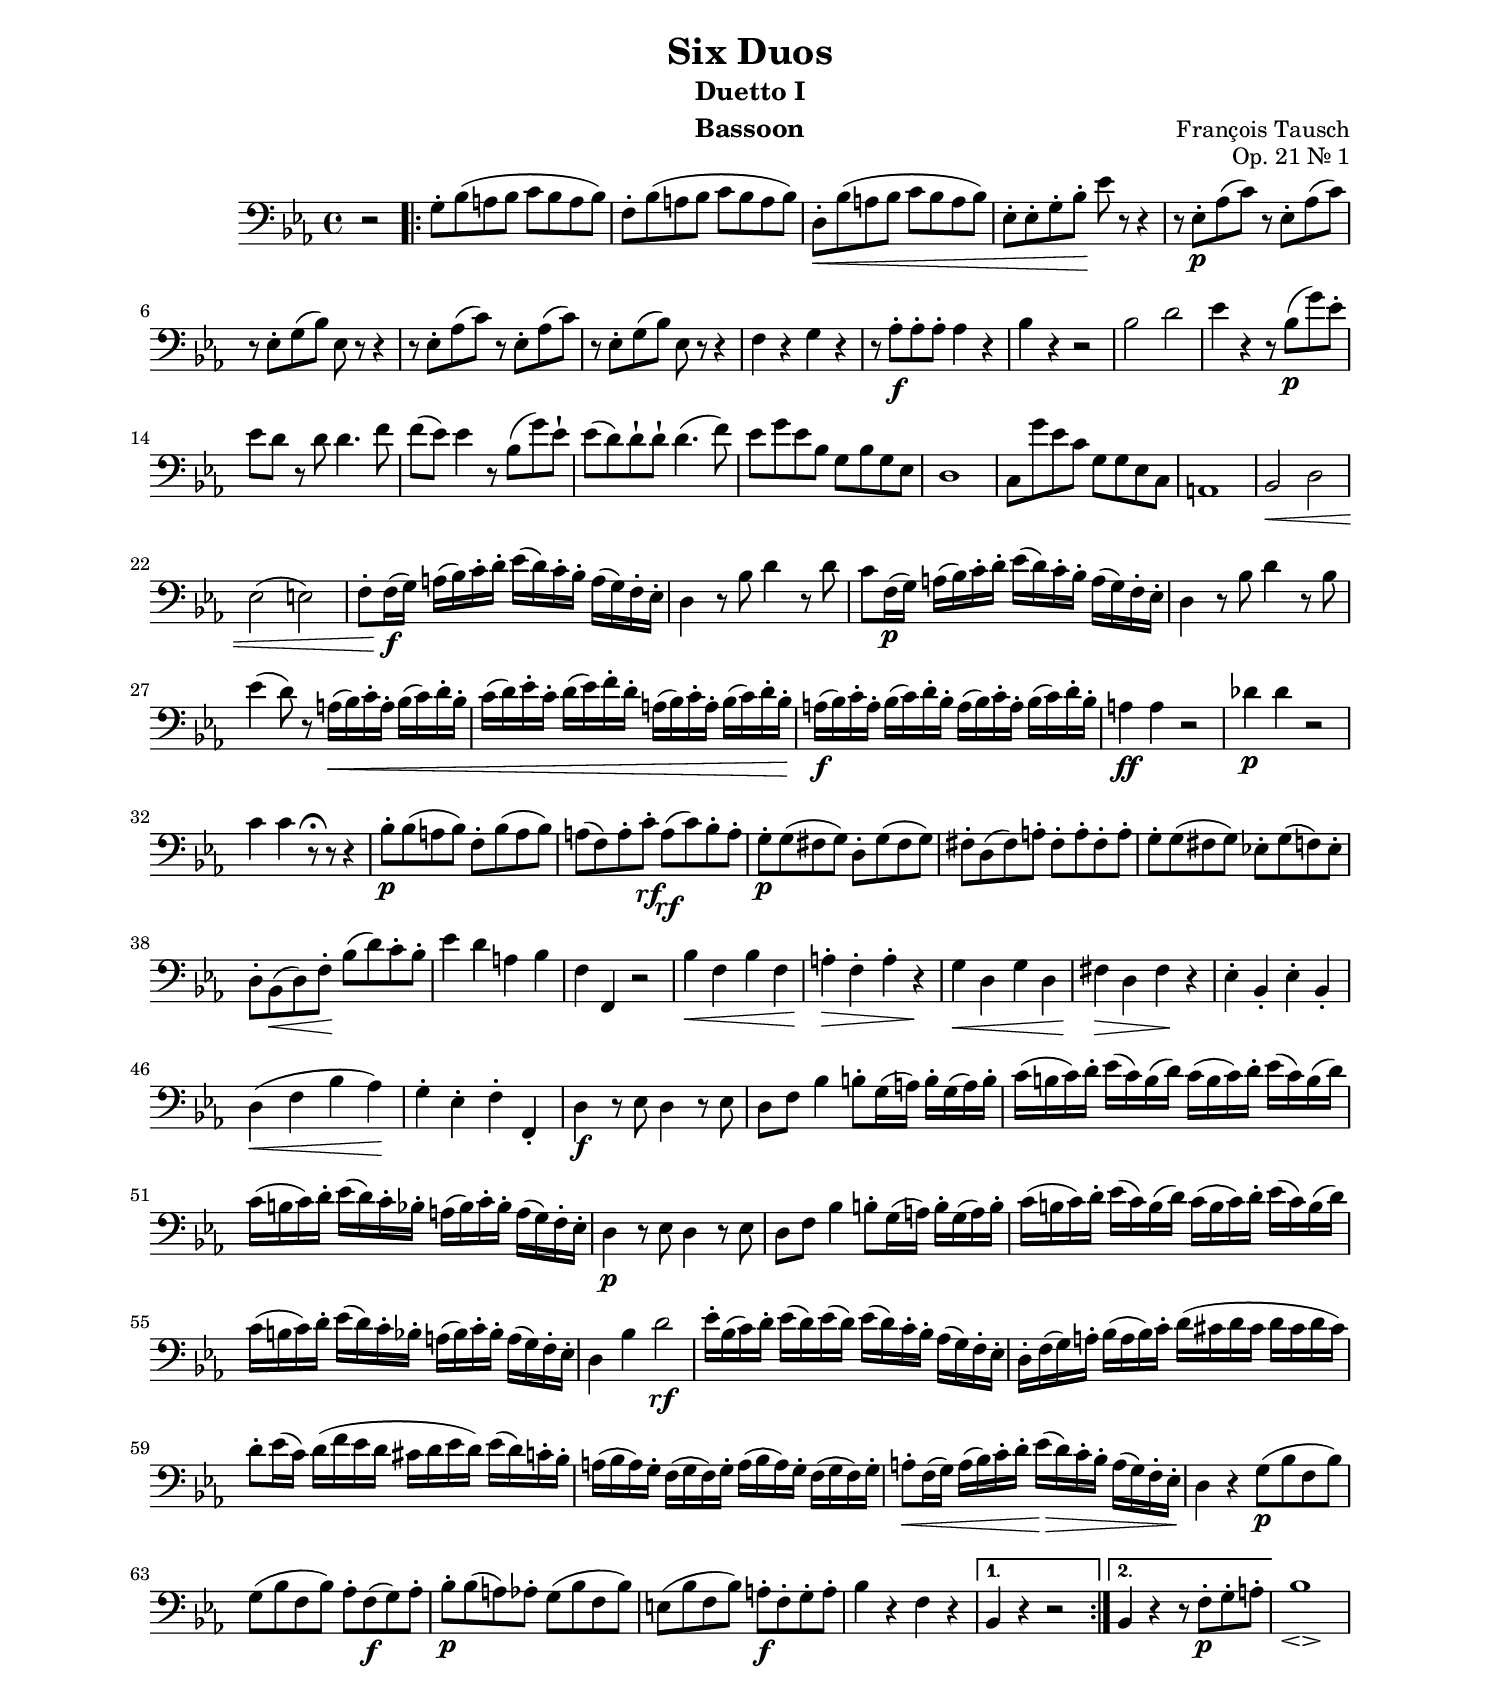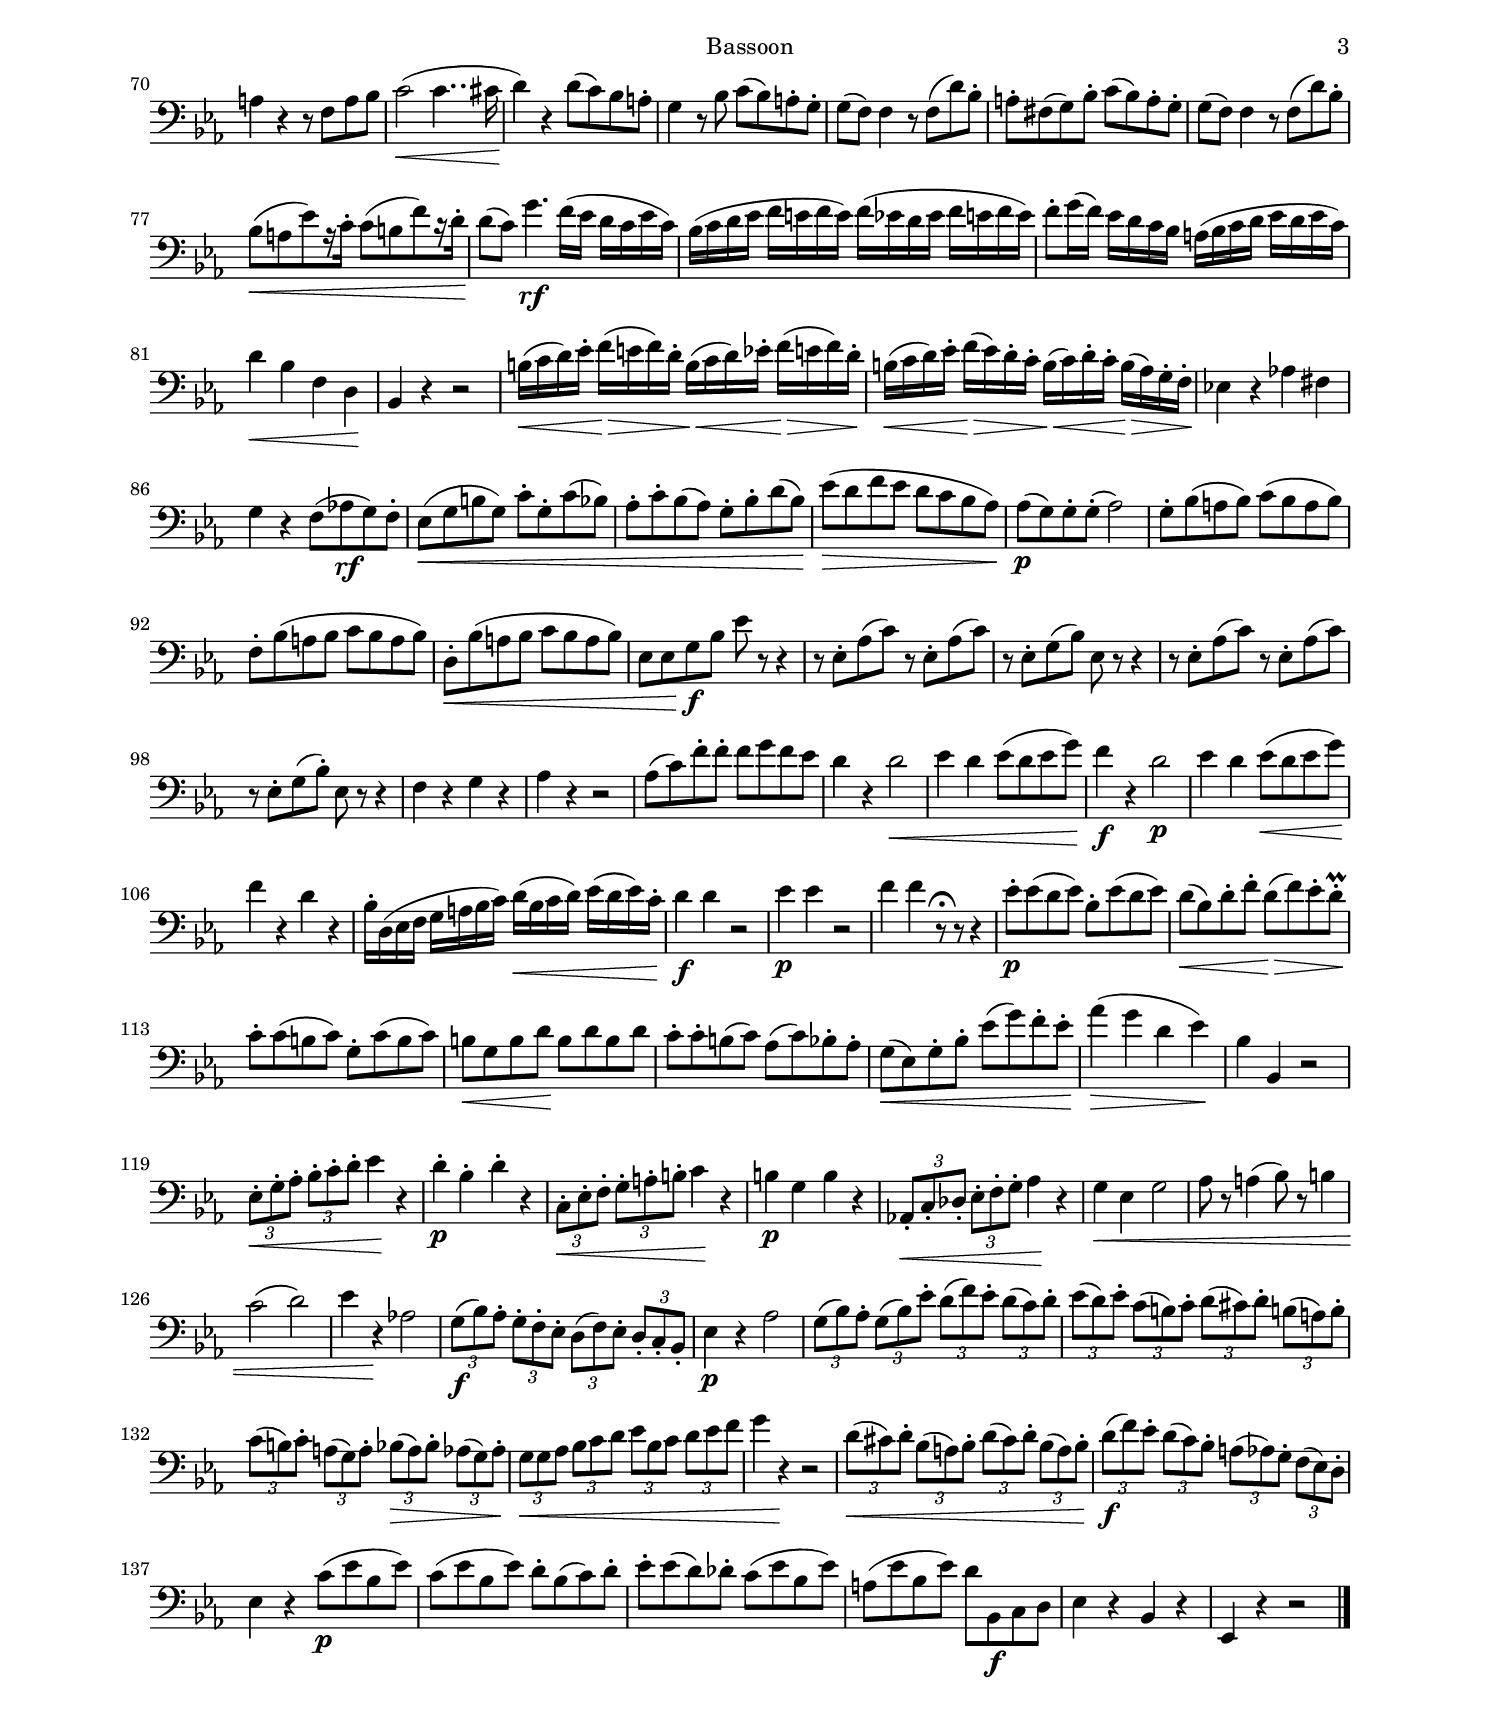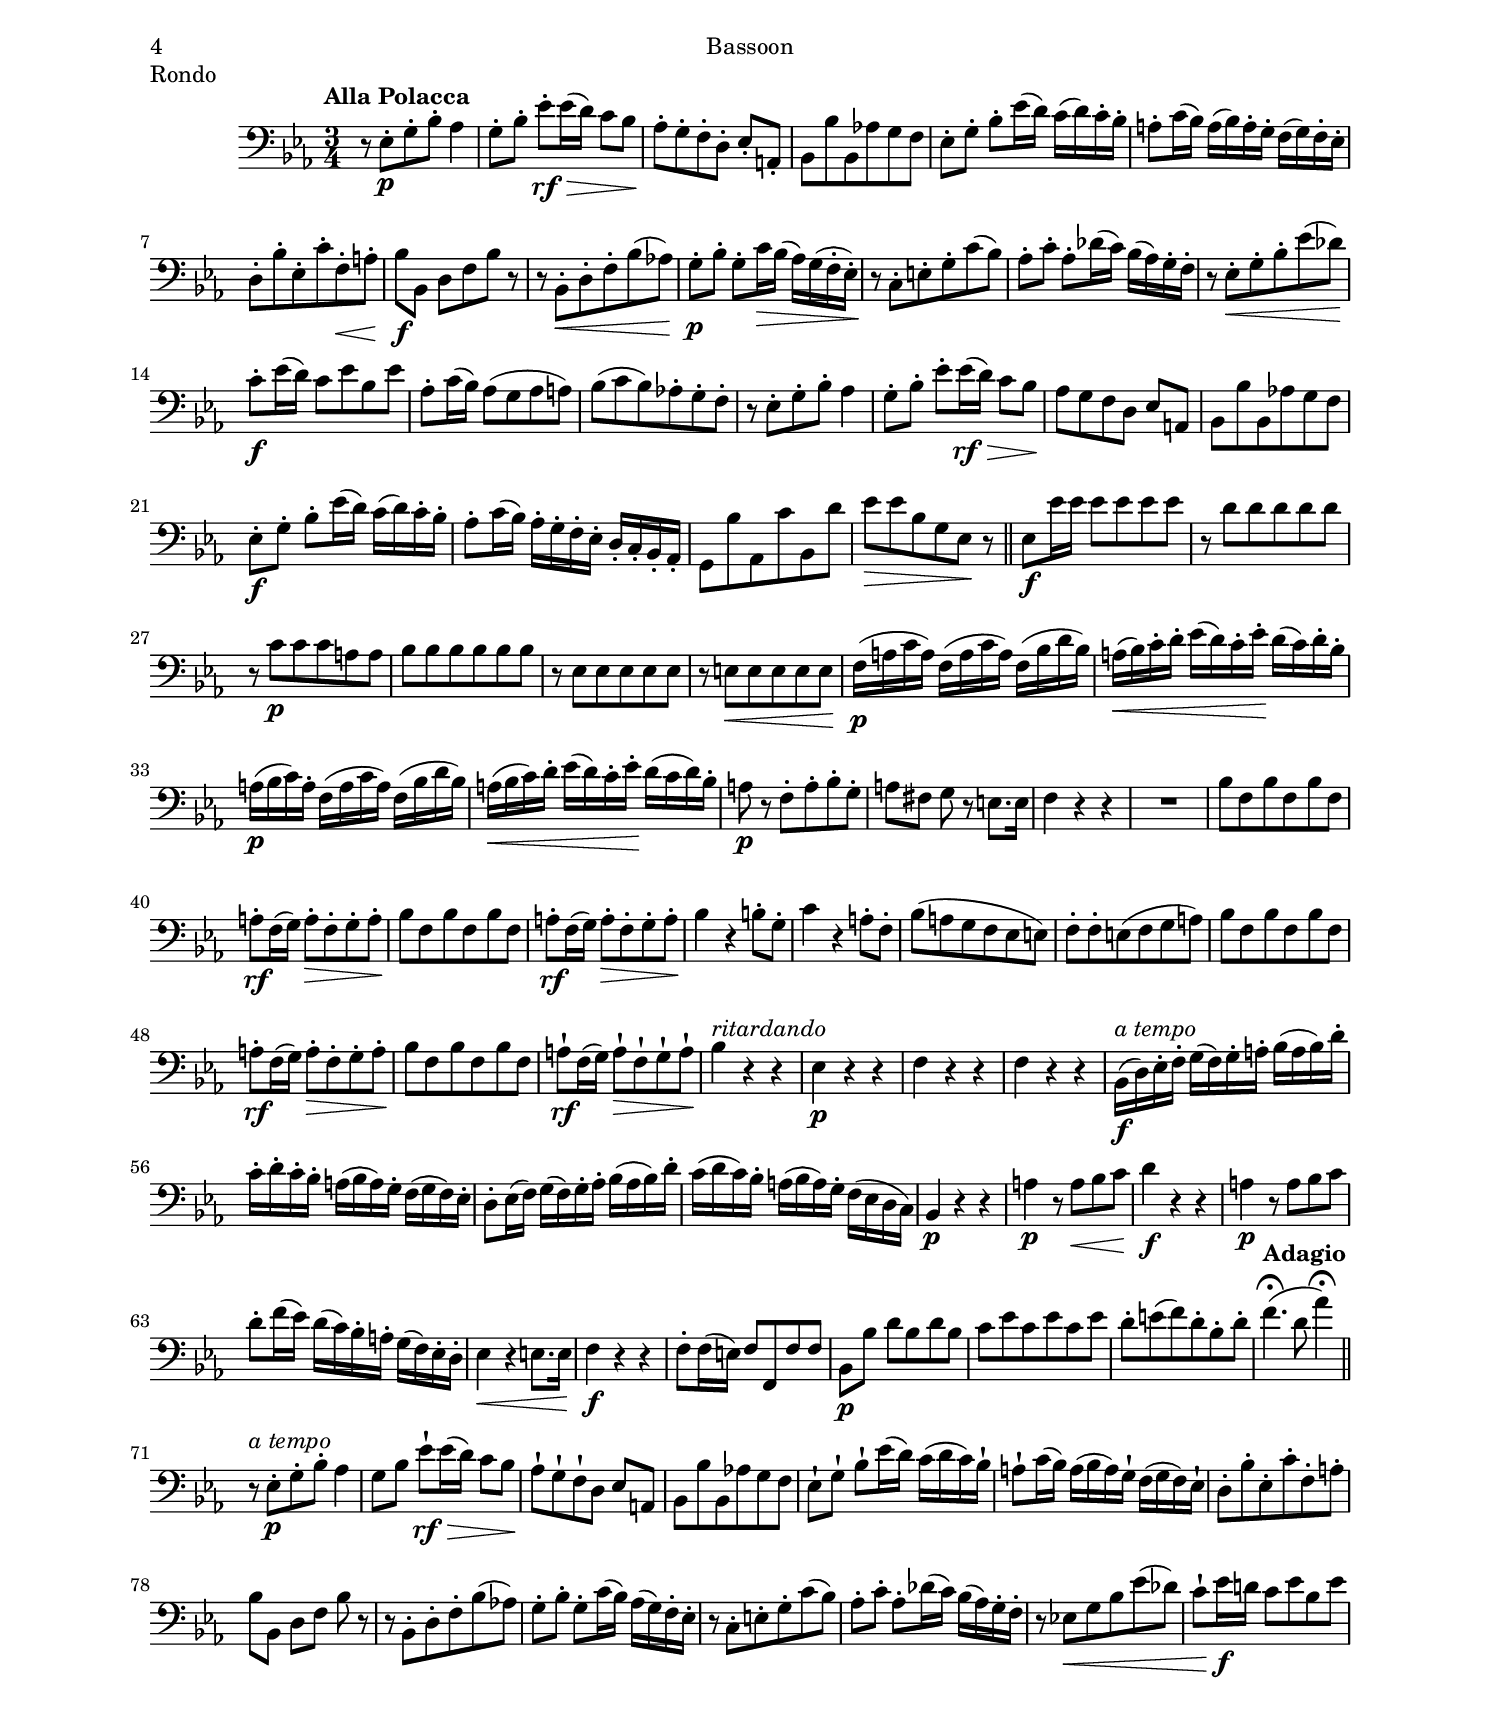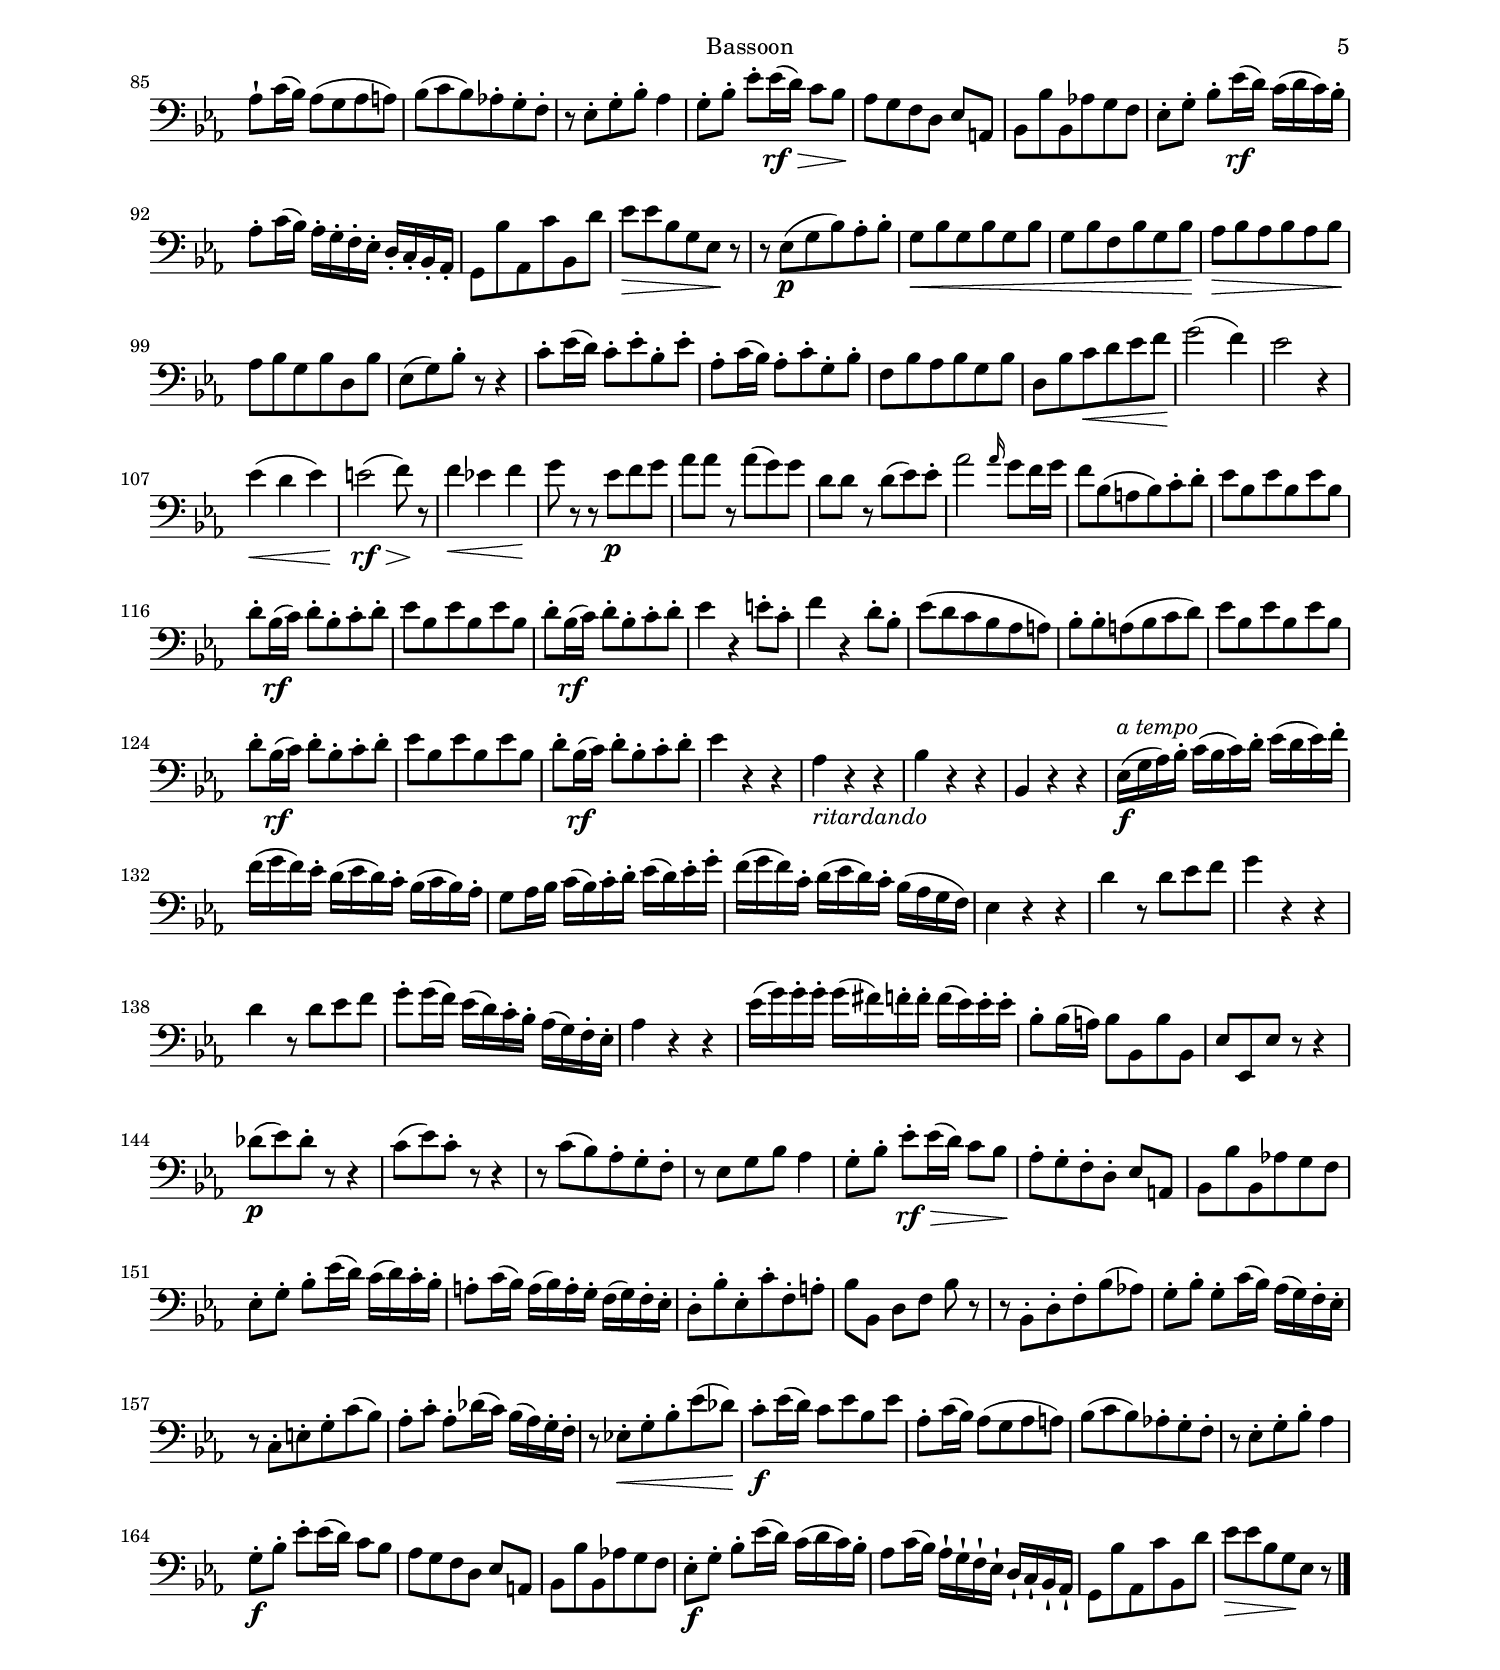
\version "2.19.64"
\pointAndClickOff

\include "../defs.ly"
OneOneBassoon = \relative g {
    \clef "bass"
    \key es \major
    \time 4/4
    \partial 2 r2
    \repeat volta 2 {
        \tempo 4=120
        g8 -. bes8 ( a8 bes8 c8 bes8 a8 bes8 ) | % 2
        f8 -. bes8 ( a8 bes8 c8 bes8 a8 bes8 ) | % 3
        d,8 -. \< bes'8 ( a8 bes8 c8 bes8 a8 bes8 ) | % 4
        es,8 -. es8 -. g8 -. bes8 -. \! es8 r8 r4 | % 5
        r8 es,8 -. \p as8 ( c8 ) r8 es,8 -. as8 ( c8 ) | % 6
        r8 es,8 -. g8 ( bes8 ) es,8 r8 r4 | % 7
        r8 es8 -. as8 ( c8 ) r8 es,8 -. as8 ( c8 ) | % 8
        r8 es,8 -. g8 ( bes8 ) es,8 r8 r4 | % 9
        f4 r4 g4 r4 | \barNumberCheck #10
        r8 as8 -. \f as8 -. as8 -. as4 r4 | % 11
        bes4 r4 r2 | % 12
        bes2 d2 | % 13
        es4 r4 r8 bes8 \p ( g'8 ) es8 -. | % 14
        ees8 d8 r8 d8 d4. f8 | % 15
        f8 ( es8 ) es4 r8 bes8 ( g'8 ) es8 -! | % 16
        es8 ( d8 ) d8 -! d8 -! d4. ( f8 ) | % 17
        es8 g8 es8 bes8 g8 bes8 g8 es8 | % 18
        d1 | % 19
        c8 g''8 es8 c8 g8 g8 es8 c8 | \barNumberCheck #20
        a1 | % 21
        bes2 \< d2 | % 22
        es2 ( e2 ) | % 23
        f8 -. f16 \f ( g16 ) a16 ( bes16 ) c16 -. d16 -. es16 ( d16 ) c16
        -. bes16 -. a16 ( g16 ) f16 -. es16 -. | % 24
        d4 r8 bes'8 d4 r8 d8 | % 25
        c8 f,16 \p ( g16 ) a16 ( bes16 ) c16 -. d16 -. es16 ( d16 ) c16 -.
        bes16 -. a16 ( g16 ) f16 -. es16 -. | % 26
        d4 r8 bes'8 d4 r8 bes8 | % 27
        es4 ( d8 ) r8 a16 \< ( bes16 ) c16 -. a16 -. bes16 ( c16 ) d16 -.
        bes16 -. | % 28
        c16 ( d16 ) es16 -. c16 -. d16 ( es16 ) f16 -. d16 -. a16 ( bes16
        ) c16 -. a16 -. bes16 ( c16 ) d16 -. bes16 -. | % 29
        a16 \f ( bes16 ) c16 -. a16 -. bes16 ( c16 ) d16 -. bes16 -. a16 (
        bes16 ) c16 -. a16 -. bes16 ( c16 ) d16 -. bes16 -. |
        \barNumberCheck #30
        a4 \ff a4 r2 | % 31
        des4 \p des4 r2 | % 32
        c4 c4 r8 ^\fermata r8 r4 | % 33
        bes8 -. \p bes8 ( a8 bes8 ) f8 -. bes8 ( a8 bes8 ) | % 34
        a8 ( f8 ) a8 -. c8 -. \rf a8 \rf ( c8 ) bes8 -. a8 -. | % 35
        g8 -. \p g8 ( fis8 g8 ) d8 -. g8 ( fis8 g8 ) | % 36
        fis8 -. d8 ( fis8 ) a8 -. fis8 -. a8 -. fis8 -. a8 -. | % 37
        g8 -. g8 ( fis8 g8 ) es!8 -. g8 ( f8 ) es8 -. | % 38
        d8 -. bes8 \< ( d8 ) f8 -. \! bes8 ( d8 ) c8 -. bes8 -. | % 39
        es4 d4 a4 bes4 | \barNumberCheck #40
        f4 f,4 r2 | % 41
        bes'4 \< f4 bes4 f4 | % 42
        a4 -. \> f4 -. a4 -. r4 \! | % 43
        g4 \< d4 g4 d4 | % 44
        fis4 \> d4 fis4 \! r4 | % 45
        es4 -. bes4 -. es4 -. bes4 -. | % 46
        d4 \< ( f4 bes4 as4 ) \! | % 47
        g4 -. es4 -. f4 -. f,4 -. | % 48
        d'4 \f r8 es8 d4 r8 es8 | % 49
        d8 f8 bes4 b8 -. g16 ( a16 ) b16 -. g16 ( a16 ) b16 -. |
        \barNumberCheck #50
        c16 ( b16 c16 ) d16 -.
            es16 ( c16 ) b16 ( d16 )
            c16 ( b16 c16 ) d16 -.
            es16 ( c16 ) b16 ( d16 ) | % 51
        c16 ( b16 c16 ) d16 -.
            es16 ( d16 ) c16 -. bes16 -.
            a16 ( bes16 ) c16 -. bes16 -.
            a16 ( g16 ) f16 -. es16 -. | % 52
        d4 \p r8 es8 d4 r8 es8 | % 53
        d8 f8
            bes4
            b8 -. g16 ( a16 )
            b16 -. g16 ( a16 ) b16 -. | % 54
        c16 ( b16 c16 ) d16 -.
            es16 ( c16 ) b16 ( d16 )
            c16 ( b16 c16 ) d16 -.
            es16 ( c16 ) b16 ( d16 ) | % 55
        c16 ( b16 c16 ) d16 -.
            es16 ( d16 ) c16 -. bes16 -.
            a16 ( bes16 ) c16 -. bes16 -.
            a16 ( g16 ) f16 -. es16 -. | % 56
        d4 bes'4 d2 \rf | % 57
        es16 -. bes16 ( c16 ) d16 -. es16 ( d16 ) es16 ( d16 ) es16 ( d16
        ) c16 -. bes16 -. as16 ( g16 ) f16 -. es16 -. | % 58
        d16 -. f16 ( g16 ) a16 -. bes16 ( a16 bes16 ) c16 -. d16 ( cis16
        d16 cis16 d16 cis16 d16 cis16 ) | % 59
        d8 -. es16 ( c16 ) d16 ( f16 es16 d16 cis16 d16 es16 d16 ) es16
        ( d16 ) c16 -. bes16 -. | \barNumberCheck #60
        a16 ( bes16 a16 ) g16 -. f16 ( g16 f16 ) g16 -. a16 ( bes16 a16
        ) g16 -. f16 ( g16 f16 ) g16 -. | % 61
        a8 -. \< f16 ( g16 )
            a16 ( bes16 ) c16 -. d16 -.
            es16 ( \> d16 ) c16 -. bes16 -.
            a16 ( g16 ) f16 -. es16 -. | % 62
        d4 \! r4 g8 \p ( bes8 f8 bes8 ) | % 63
        g8 ( bes8 f8 bes8 ) as8 -. f8 \f ( g8 ) as8 -. | % 64
        bes8 -. \p bes8 ( a8 ) as8 -. g8 ( bes8 f8 bes8 ) | % 65
        e,8 ( bes'8 f8 bes8 ) a8 -. \f f8 -. g8 -. a8 -. | % 66
        bes4 r4 f4 r4 }
    \alternative { {
            | % 67
            bes,4 r4 r2 }
       {
            | % 68
            bes4 r4 r8 f'8 -. \p g8 -. a8 -. }
        } | % 69
    bes1 _\espressivo | \barNumberCheck #70
    a4 r4 r8 f8 a8 bes8 | % 71
    c2 \< ( c4.. cis16 \! | % 72
    d4 ) r4 d8 ( c8 ) bes8 a8 -. | % 73
    g4 r8 bes8 c8 ( bes8 ) a8 -. g8 -. | % 74
    g8 ( f8 ) f4 r8 f8 ( d'8 ) bes8 -. | % 75
    a8 -. fis8 ( g8 ) bes8 -. c8 ( bes8 ) a8 -. g8 -. | % 76
    g8 ( f8 ) f4 r8 f8 ( d'8 ) bes8 -. | % 77
    bes8 \< ( [ a8 es'8 ) r16 c16 -. ] c8 [ ( b8 f'8 ) r16 d16 -. ] \! | % 78
    d8 ( c8 ) g'4. \rf f16 ( es16 d16 c16 es16 c16 ) | % 79
    bes16 ( c16 d16 es16 f16 e16 f16 e16 ) f16 ( es16 d16 es16 f16 e16 f16
    e16 ) | \barNumberCheck #80
    f8 -. g16 ( f16 ) es16 d16 c16 bes16 a16 ( bes16 c16 d16 es16 d16 es16
    c16 ) | % 81
    d4 \< bes4 f4 d4 \! | % 82
    bes4 r4 r2 | % 83
    b'16 ( \< c16 d16 ) es16 -.
        f16 ( \> e16 f16 ) d16 -.
        b16 \< ( c16 d16 ) es16 -.
        f16 \> ( e16 f16 ) d16 -. | % 84
    b16 \< ( c16 d16 ) es16 -.
        f16 \> ( es16 ) d16 -. c16 -.
        b16 \< ( c16 ) d16 -. c16 -.
        b16 \> ( as16 ) g16 -. f16 -. \! | % 85
    es!4 r4 as!4 fis4 | % 86
    g4 r4 f8 ( as!8 \rf g8 ) f8 -. | % 87
    es8 \< ( g8 b8 g8 ) c8 -. g8 -. c8 ( bes8 ) | % 88
    as8 -. c8 -. bes8 ( as8 ) g8 -. bes8 -. d8 ( bes8 ) | % 89
    es8 \> ( d8 f8 es8 d8 c8 bes8 as8 ) | \barNumberCheck #90
    as8 \p ( g8 ) g8 -. g8 ( -. as2 ) | % 91
    g8 -. bes8 ( a8 bes8 ) c8 ( bes8 a8 bes8 ) | % 92
    f8 -. bes8 ( a8 bes8 c8 bes8 a8 bes8 ) | % 93
    d,8 -. \< bes'8 ( a8 bes8 c8 bes8 a8 bes8 ) | % 94
    es,8 es8 g8 \f bes8 es8 r8 r4 | % 95
    r8 es,8 -. as8 ( c8 ) r8 es,8 -. as8 ( c8 ) | % 96
    r8 es,8 -. g8 ( bes8 ) es,8 r8 r4 | % 97
    r8 es8 -. as8 ( c8 ) r8 es,8 -. as8 ( c8 ) | % 98
    r8 es,8 -. g8 ( bes8 ) -. es,8 r8 r4 | % 99
    f4 r4 g4 r4 | \barNumberCheck #100
    as4 r4 r2 | % 101
    as8 ( c8 ) f8 -. f8 -. f8 g8 f8 es8 | % 102
    d4 r4 d2 \< | % 103
    es4 d4 es8 ( d8 es8 g8 ) | % 104
    f4 \f r4 d2 \p | % 105
    es4 d4 es8 \< ( d8 es8 g8 ) \! | % 106
    f4 r4 d4 r4 | % 107
    bes16 -. d,16 ( es16 f16
        g16 a16 bes16 c16 )
        d16 \< ( bes16 c16 d16 )
        es16 ( d16 es16 ) c16 -. | % 108
    d4 \f d4 r2 | % 109
    es4 \p es4 r2 | \barNumberCheck #110
    f4 f4 r8 ^\fermata r8 r4 | % 111
    es8 -. \p es8 ( d8 es8 ) bes8 -. es8 ( d8 es8 ) | % 112
    d8 \< ( bes8 ) d8 -. f8 -. d8 \> ( f8 ) es8 -. d8 \! \prall -. | % 113
    c8 -. c8 ( b8 c8 ) g8 -. c8 ( b8 c8 ) | % 114
    b8 \< g8 b8 d8 \! b8 d8 b8 d8 | % 115
    c8 -. c8 -. b8 ( c8 ) as8 ( c8 ) bes8 -. as8 -. | % 116
    g8 \< ( es8 ) g8 -. bes8 -. es8 ( g8 ) f8 -. es8 -. | % 117
    as4 \> ( g4 d4 es4 ) \! | % 118
    bes4 bes,4 r2 | % 119
    \times 2/3 { es8 -. \< g8 -. as8 -. }
        \times 2/3 { bes8 -. c8 -. d8 -. }
        es4 \! r4 | \barNumberCheck #120
    d4 -. \p bes4 -. d4 -. r4 | % 121
    \times 2/3 { c,8 -. \< es8 -. f8 -. }
        \times 2/3 { g8 -. a8 -. b8 -. }
        c4 \! r4 | % 122
    b4 \p g4 b4 r4 | % 123
    \times 2/3 { as,!8 \< -. c8 -. des8 -. }
        \times 2/3 { es8 -. f8 -. g8 -. }
        as4 \! r4 | % 124
    g4 \< es4 g2 | % 125
    as8 r8 a4 ( bes8 ) r8 b4 | % 126
    c2 ( d2 ) | % 127
    es4 r4 \! as,!2 | % 128
    \times 2/3 { g8 \f ( bes8 ) as8 -. }
        \times 2/3 { g8 -. f8 -. es8 -. }
        \times 2/3 { d8 ( f8 ) es8 -. }
        \times 2/3 { d8 -. c8 -. bes8 -. } | % 129
    es4 \p r4 as2 | \barNumberCheck #130
    \times 2/3 { g8 ( bes8 ) as8 -. }
        \times 2/3 { g8 ( bes8 ) es8 -. }
        \times 2/3 { d8 ( f8 ) es8 -. }
        \times 2/3 { d8 ( c8 ) d8 -. } | % 131
    \times 2/3 { es8 ( d8 ) es8 -. }
        \times 2/3 { c8 ( b8 ) c8 -. }
        \times 2/3 { d8 ( cis8 ) d8 -. }
        \times 2/3 { b!8 ( a8 ) b8 -. } | % 132
    \times 2/3 { c8 ( b8 ) c8 -. }
        \times 2/3 { a8 ( g8 ) a8 -. }
        \times 2/3 { bes8 ( \> a8 ) bes8 -. }
        \times 2/3 { as8 ( g8 ) as8 -. } | % 133
    \times 2/3 { g8 \< g8 as8 }
        \times 2/3 { bes8 c8 d8 }
        \times 2/3 { es8 bes8 c8 }
        \times 2/3 { d8 es8 f8 } | % 134
    g4 r4 \! r2 | % 135
    \times 2/3 { d8 \< ( cis8 ) d8 -. }
        \times 2/3 { bes8 ( a8 ) bes8 -. }
        \times 2/3 { d8 ( cis8 ) d8 -. }
        \times 2/3 { bes8 ( a8 ) bes8 -. } | % 136
    \times 2/3 { d8 \f ( f8 ) es8 -. }
        \times 2/3 { d8 ( c8 ) bes8 -. }
        \times 2/3 { a8 ( as8 ) g8 -. }
        \times 2/3 { f8 ( es8 ) d8 -. } | % 137
    es4 r4 c'8 \p ( es8 bes8 es8 ) | % 138
    c8 ( es8 bes8 es8 ) d8 -. bes8 ( c8 ) d8 -. | % 139
    es8 -. es8 ( d8 ) des8 -. c8 ( es8 bes8 es8 ) | \barNumberCheck #140
    a,8 ( es'8 bes8 es8 ) d8 bes,8 \f c8 d8 | % 141
    es4 r4 bes4 r4 | % 142
    es,4 r4 r2 \bar "|."
}

OneTwoBassoon = \relative es {
    \clef "bass"
    \key es \major
    \tempo "Alla Polacca" 4=120
    \time 3/4 | % 1
    r8 es8 -. \p g8 -. bes8 -. as4 | % 2
    g8 -. bes8 -. es8 -. \rf \> es16 ( d16 ) c8 bes8 \! | % 3
    as8 -. g8 -. f8 -. d8 -. es8 -. [ a,8 -. ] | % 4
    bes8 bes'8 bes,8 as'!8 g8 f8 | % 5
    es8 -. g8 -. bes8 -. es16 ( d16 ) c16 ( d16 ) c16 -. bes16 -. | % 6
    a8 -. c16 ( bes16 ) a16 ( bes16 ) a16 -. g16 -. f16 ( g16 ) f16 -.
    es16 -. | % 7
    d8 -. bes'8 -. es,8 -. c'8 -. f,8 -. \< a8 -. | % 8
    bes8 \f [ bes,8 ] d8 f8 bes8 r8 | % 9
    r8 bes,8 -. \< d8 -. f8 -. bes8 ( as!8 ) | \barNumberCheck #10
    g8 -. \p bes8 -. g8 -. c16 \> bes16 ( as16 ) g16 ( f16 -. es16 ) -. \! | % 11
    r8 c8 -. e8 -. g8 -. c8 ( bes8 ) | % 12
    as8 -. c8 -. as8 -. des16 ( c16 ) bes16 ( as16 ) g16 -. f16 -. | % 13
    r8 es8 -. \< g8 -. bes8 -. es8 ( des8 ) | % 14
    c8 -. \f es16 ( d16 ) c8 es8 bes8 es8 | % 15
    as,8 -. c16 ( bes16 ) as8 ( g8 as8 a8 ) | % 16
    bes8 ( c8 bes8 ) as!8 -. g8 -. f8 -. | % 17
    r8 es8 -. g8 -. bes8 -. as4 | % 18
    g8 -. bes8 -. es8 -. es16 \rf \> ( d16 ) c8 bes8 \! | % 19
    as8 g8 f8 d8 es8 [ a,8 ] | \barNumberCheck #20
    bes8 bes'8 bes,8 as'!8 g8 f8 | % 21
    es8 -. \f g8 -. bes8 -. es16 ( d16 ) c16 ( d16 ) c16 -. bes16 -. | % 22
    as8 -. c16 ( bes16 ) as16 -. g16 -. f16 -. es16 -. d16 -. c16 -. bes16
    -. as16 -. | % 23
    g8 bes'8 as,8 c'8 bes,8 d'8 | % 24
    es8 \> es8 bes8 g8 es8 \!
        \tag #'orig { r8 \bar "|." }
        \tag #'edited { r8 \bar "||" }
    es8 \f es'16 es16 es8 es8 es8 es8 | % 26
    r8 d8 d8 d8 d8 d8 | % 27
    r8 c8 \p c8 c8 a8 a8 | % 28
    bes8 bes8 bes8 bes8 bes8 bes8 | % 29
    r8 es,8 es8 es8 es8 es8 | \barNumberCheck #30
    r8 e8 \< e8 e8 e8 e8 | % 31
    f16 \p ( a16 c16 a16 ) f16 ( a16 c16 a16 ) f16 ( bes16 d16 bes16 ) | % 32
    a16 \< ( bes16 ) c16 -. d16 -.
        es16 ( d16 ) c16 -. es16 -. \!
        d16 ( c16 )  d16 -. bes16 -. | % 33
    a16 \p ( bes16 c16 ) a16 -.
        f16 ( a16 c16 a16 )
        f16 ( bes16 d16 bes16 ) | % 34
    a16 \< ( bes16 c16 ) d16 -. 
        es16 ( d16 ) c16 -. es16 -. \!
        d16 ( c16  d16 ) bes16 -. | % 35
    a8 \p r8 f8 -. a8 -. bes8 -. g8 -. | % 36
    a8 [ fis8 ] g8 r8 e8. e16 | % 37
    f4 r4 r4 | % 38
    R2. | % 39
    bes8 f8 bes8 f8 bes8 f8 | \barNumberCheck #40
    a8 -. \rf f16 ( g16 ) a8 -. \> f8 -. g8 -. a8 -. \! | % 41
    bes8 f8 bes8 f8 bes8 f8 | % 42
    a8 -. \rf f16 ( g16 ) a8 -. \> f8 -. g8 -. a8 -. \! | % 43
    bes4 r4 b8 -. g8 -. | % 44
    c4 r4 a8 -. f8 -. | % 45
    bes8 ( a8 g8 f8 es8 e8 ) | % 46
    f8 -. f8 -. e8 ( f8 g8 a8 ) | % 47
    bes8 f8 bes8 f8 bes8 f8 | % 48
    a8 -. \rf f16 ( g16 ) a8 -. \> f8 -. g8 -. a8 -. \! | % 49
    bes8 f8 bes8 f8 bes8 f8 | \barNumberCheck #50
    a8 -! \rf f16 ( g16 ) a8 -! \> f8 -! g8 -! a8 -! \! | % 51
    bes4 ^\rit r4 r4 | % 52
    es,4 \p r4 r4 | % 53
    f4 r4 r4 | % 54
    f4 r4 r4 | % 55
    bes,16 \f ^\atempo ( d16 ) es16 -. f16 -.
        g16 ( f16 ) g16 -. a16 -.
        bes16 ( a16 bes16 ) d16 -. | % 56
    c16 -. d16 -. c16 -. bes16 -. a16 ( bes16 a16 ) g16 -. f16 ( g16 f16
    ) es16 -. | % 57
    d8 -. es16 ( f16 ) g16 ( f16 ) g16 -. as16 -. bes16 ( as16 bes16 ) d16
    -. | % 58
    c16 ( d16 c16 ) bes16 -. a16 ( bes16 a16 ) g16 -. f16 ( es16 d16 c16
    ) | % 59
    bes4 \p r4 r4 | \barNumberCheck #60
    a'4 \p r8 a8\<  bes8 c8 | % 61
    d4 \f r4 r4 | % 62
    a4 \p r8 a8 bes8 c8 | % 63
    d8 -. f16 ( es16 ) d16 ( c16 ) bes16 -. a16 -. g16 ( f16 ) es16 -. d16
    -. | % 64
    es4 \< r4 e8. e16 | % 65
    f4 \f r4 r4 | % 66
    f8 -. f16 ( e16 ) f8 f,8 f'8 f8 | % 67
    bes,8 \p [ bes'8 ] d8 bes8 d8 bes8 | % 68
    c8 es8 c8 es8 c8 es8 | % 69
    d8 -. e8 ( f8 ) d8 -. bes8 -. d8 -. | \barNumberCheck #70
    \tempo "Adagio" 4=60
        f4. ( ^\fermata d8
        \tag #'orig { as'4 ) ^\fermata \bar "|." }
        \tag #'edited { as4 ) ^\fermata \bar "||" }
    \tempo 4=120
    r8 ^\atempo es,8 -. \p g8 -. bes8 -. as4 | % 72
    g8 bes8 es8 -! \rf \> es16 ( d16 ) c8 bes8 \! | % 73
    as8 -! g8 -! f8 -! d8 es8 [ a,8 ] | % 74
    bes8 bes'8 bes,8 as'!8 g8 f8 | % 75
    es8 -! g8 -! bes8 -! es16 ( d16 ) c16 ( d16 c16 ) bes16 -! | % 76
    a8 -! c16 ( bes16 ) a16 ( bes16 a16 ) g16 -! f16 ( g16 f16 ) es16 -!
    | % 77
    d8 -. bes'8 -. es,8 -. c'8 -. f,8 -. a8 -. | % 78
    bes8 [ bes,8 ] d8 [ f8 ] bes8 r8 | % 79
    r8 bes,8 -. d8 -. f8 -. bes8 ( as!8 ) | \barNumberCheck #80
    g8 -. bes8 -. g8 -. c16 ( bes16 ) as16 ( g16 ) f16 -. es16 -. | % 81
    r8 c8 -. e8 -. g8 -. c8 ( bes8 ) | % 82
    as8 -. c8 -. as8 -. des16 ( c16 ) bes16 ( as16 ) g16 -. f16 -. | % 83
    r8 es!8 \< g8 bes8 es8 ( des8 ) | % 84
    c8 -! es16 \f d!16 c8 es8 bes8 es8 | % 85
    as,8 -! c16 ( bes16 ) as8 ( g8 as8 a8 ) | % 86
    bes8 ( c8 bes8 ) as!8 -. g8 -. f8 -. | % 87
    r8 es8 -. g8 -. bes8 -. as4 | % 88
    g8 -. bes8 -. es8 -. es16 \rf \> ( d16 ) c8 bes8 \! | % 89
    as8 g8 f8 d8 es8 [ a,8 ] | \barNumberCheck #90
    bes8 bes'8 bes,8 as'!8 g8 f8 | % 91
    es8 -. g8 -. bes8 -. es16 \rf ( d16 ) c16 ( d16 c16 ) bes16 -. | % 92
    as8 -. c16 ( bes16 ) as16 -. g16 -. f16 -. es16 -. d16 -. c16 -. bes16
    -. as16 -. | % 93
    g8 bes'8 as,8 c'8 bes,8 d'8 | % 94
    es8 \> es8 bes8 g8 es8 \! r8 | % 95
    r8 es8 \p ( g8 bes8 ) as8 -. bes8 -. | % 96
    g8 \< bes8 g8 bes8 g8 bes8 | % 97
    g8 bes8 f8 bes8 g8 bes8 | % 98
    as8 \> bes8 as8 bes8 as8 bes8 \! | % 99
    as8 bes8 g8 bes8 d,8 bes'8 | \barNumberCheck #100
    es,8 ( g8 ) bes8 -. r8 r4 | % 101
    c8 -. es16 ( d16 ) c8 -. es8 -. bes8 -. es8 -. | % 102
    as,8 -. c16 ( bes16 ) as8 -. c8 -. g8 -. bes8 -. | % 103
    f8 bes8 as8 bes8 g8 bes8 | % 104
    d,8 bes'8 c8 \< d8 es8 f8 \! | % 105
    g2 ( f4 ) | % 106
    es2 r4 | % 107
    es4 \< ( d4 es4 ) | % 108
    e2 \rf \>( f8 ) \! r8 | % 109
    f4 \< es!4 f4 \! | \barNumberCheck #110
    g8 r8 r8 es8 \p f8 g8 | % 111
    as8 as8 r8 as8 ( g8 ) g8 | % 112
    d8 d8 r8 d8 ( es8 ) es8 -. | % 113
    as2 \grace { as16 } g8 f16 g16 | % 114
    f8 bes,8 ( a8 bes8 ) c8 -. d8 -. | % 115
    es8 bes8 es8 bes8 es8 bes8 | % 116
    d8 -. bes16 \rf ( c16 ) d8 -. bes8 -. c8 -. d8 -. | % 117
    es8 bes8 es8 bes8 es8 bes8 | % 118
    d8 -. bes16 \rf ( c16 ) d8 -. bes8 -. c8 -. d8 -. | % 119
    es4 r4 e8 -. c8 -. | \barNumberCheck #120
    f4 r4 d8 -. bes8 -. | % 121
    es8 ( d8 c8 bes8 as8 a8 ) | % 122
    bes8 -. bes8 -. a8 ( bes8 c8 d8 ) | % 123
    es8 bes8 es8 bes8 es8 bes8 | % 124
    d8 -. bes16 \rf ( c16 ) d8 -. bes8 -. c8 -. d8 -. | % 125
    es8 bes8 es8 bes8 es8 bes8 | % 126
    d8 -. bes16 \rf ( c16 ) d8 -. bes8 -. c8 -. d8 -. | % 127
    es4 r4 r4 | % 128
    as,4 _\rit r4 r4 | % 129
    bes4 r4 r4 | \barNumberCheck #130
    bes,4 r4 r4 | % 131
    es16 \f ^\atempo ( g16 as16 ) bes16 -. c16 ( bes16 c16 ) d16 -. es16 ( d16 es16
    ) f16 -. | % 132
    f16 ( g16 f16 ) es16 -. d16 ( es16 d16 ) c16 -. bes16 ( c16 bes16 )
    as16 -. | % 133
    g8 as16 bes16 c16 ( bes16 ) c16 -. d16 -. es16 ( d16 ) es16 -. g16
    -. | % 134
    f16 ( g16 f16 ) c16 -. d16 ( es16 d16 ) c16 -. bes16 ( as16 g16 f16
    ) | % 135
    es4 r4 r4 | % 136
    d'4 r8 d8 es8 f8 | % 137
    g4 r4 r4 | % 138
    d4 r8 d8 es8 f8 | % 139
    g8 -. g16 ( f16 ) es16 ( d16 ) c16 -. bes16 -. as16 ( g16 ) f16 -.
    es16 -. | \barNumberCheck #140
    as4 r4 r4 | % 141
    es'16 ( g16 ) g16 -. g16 -. g16 ( fis16 ) f16 -. f16 -. f16 ( es16 )
    es16 -. es16 -. | % 142
    bes8 -. bes16 ( a16 ) bes8 bes,8 bes'8 bes,8 | % 143
    es8 es,8 es'8 r8 r4 | % 144
    des'8 \p ( es8 ) des8 -. r8 r4 | % 145
    c8 ( es8 ) c8 -. r8 r4 | % 146
    r8 c8 ( bes8 ) as8 -. g8 -. f8 -. | % 147
    r8 es8 g8 bes8 as4 | % 148
    g8 -. bes8 -. es8 -. \rf \> es16 ( d16 ) c8 bes8 \! | % 149
    as8 -. g8 -. f8 -. d8 -. es8 [ a,8 ] | \barNumberCheck #150
    bes8 bes'8 bes,8 as'!8 g8 f8 | % 151
    es8 -. g8 -. bes8 -. es16 ( d16 ) c16 ( d16 ) c16 -. bes16 -. | % 152
    a8 -. c16 ( bes16 ) a16 ( bes16 ) a16 -. g16 -. f16 ( g16 ) f16 -.
    es16 -. | % 153
    d8 -. bes'8 -. es,8 -. c'8 -. f,8 -. a8 -. | % 154
    bes8 [ bes,8 ] d8 [ f8 ] bes8 r8 | % 155
    r8 bes,8 -. d8 -. f8 -. bes8 ( as!8 ) | % 156
    g8 -. bes8 -. g8 -. c16 ( bes16 ) as16 ( g16 ) f16 -. es16 -. | % 157
    r8 c8 -. e8 -. g8 -. c8 ( bes8 ) | % 158
    as8 -. c8 -. as8 -. des16 ( c16 ) bes16 ( as16 ) g16 -. f16 -. | % 159
    r8 es!8 -. \< g8 -. bes8 -. es8 ( des8 ) | \barNumberCheck #160
    c8 -. \f es16 ( d16 ) c8 es8 bes8 es8 | % 161
    as,8 -. c16 ( bes16 ) as8 ( g8 as8 a8 ) | % 162
    bes8 ( c8 bes8 ) as!8 -. g8 -. f8 -. | % 163
    r8 es8 -. g8 -. bes8 -. as4 | % 164
    g8 -. \f bes8 -. es8 -. es16 ( d16 ) c8 bes8 | % 165
    as8 g8 f8 d8 es8 [ a,8 ] | % 166
    bes8 bes'8 bes,8 as'!8 g8 f8 | % 167
    es8 -. \f g8 -. bes8 -. es16 ( d16 ) c16 ( d16 c16 ) bes16 -. | % 168
    as8 c16 ( bes16 ) as16 -! g16 -! f16 -! es16 -! d16 -! c16 -! bes16
    -! as16 -! | % 169
    g8 bes'8 as,8 c'8 bes,8 d'8 | \barNumberCheck #170
    es8 \> es8 bes8 g8 \! es8 r8 \bar "|."
}


\header {
  title =  "Six Duos"
  composer = "François Tausch"
  instrument = "Bassoon"
}

\paper {
  paper-width = 10\in
  paper-height = 13\in
  top-margin = 1.0\in
  bottom-margin = 1.0\in
  left-margin = 1.0\in
  right-margin = 1.0\in
  page-breaking = #ly:page-turn-breaking
  first-page-number = 2
}

\bookpart {
  \header {
    subtitle = "Duetto I"
  }

  \score {
    \keepWithTag #'(withCue edited)
    \removeWithTag #'orig
    <<
      \new Staff
        <<
          \context Staff <<
            \set Score.tempoHideNote = ##t
            \context Voice { \OneOneBassoon }
          >>
        >>
    >>
    \header {
        opus = "Op. 21 № 1"
    }
    \layout {}
  }

  \score {
    \keepWithTag #'(withCue edited)
    \removeWithTag #'orig
    <<
      \new Staff
        <<
          \context Staff <<
            \set Score.tempoHideNote = ##t
            \context Voice { \OneTwoBassoon }
          >>
        >>
    >>
    \header {
      piece = "Rondo"
    }
    \layout {}
  }
}